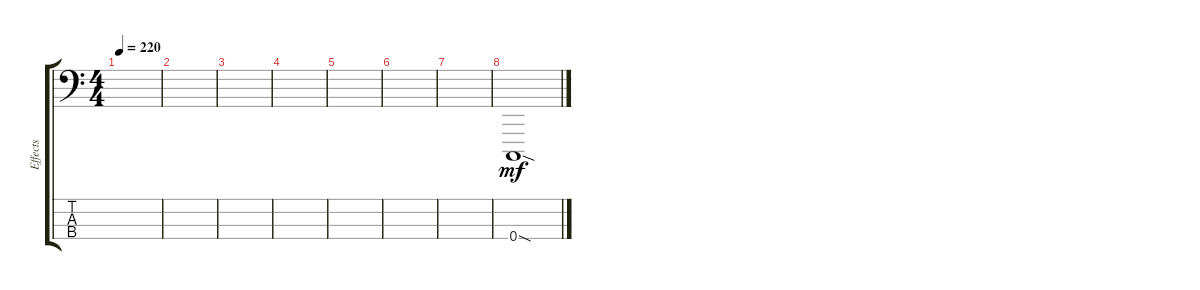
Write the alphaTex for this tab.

\track ("Effects" "Effects") {instrument lead8bassandlead}
\staff {score tabs}
\tuning (F2 C2 G1 C1) {hide}
\ts (4 4)
\tempo 220
\clef f4
\ks c
|
|
|
|
|
|
|
0.4{sod}.1{dy mf}
